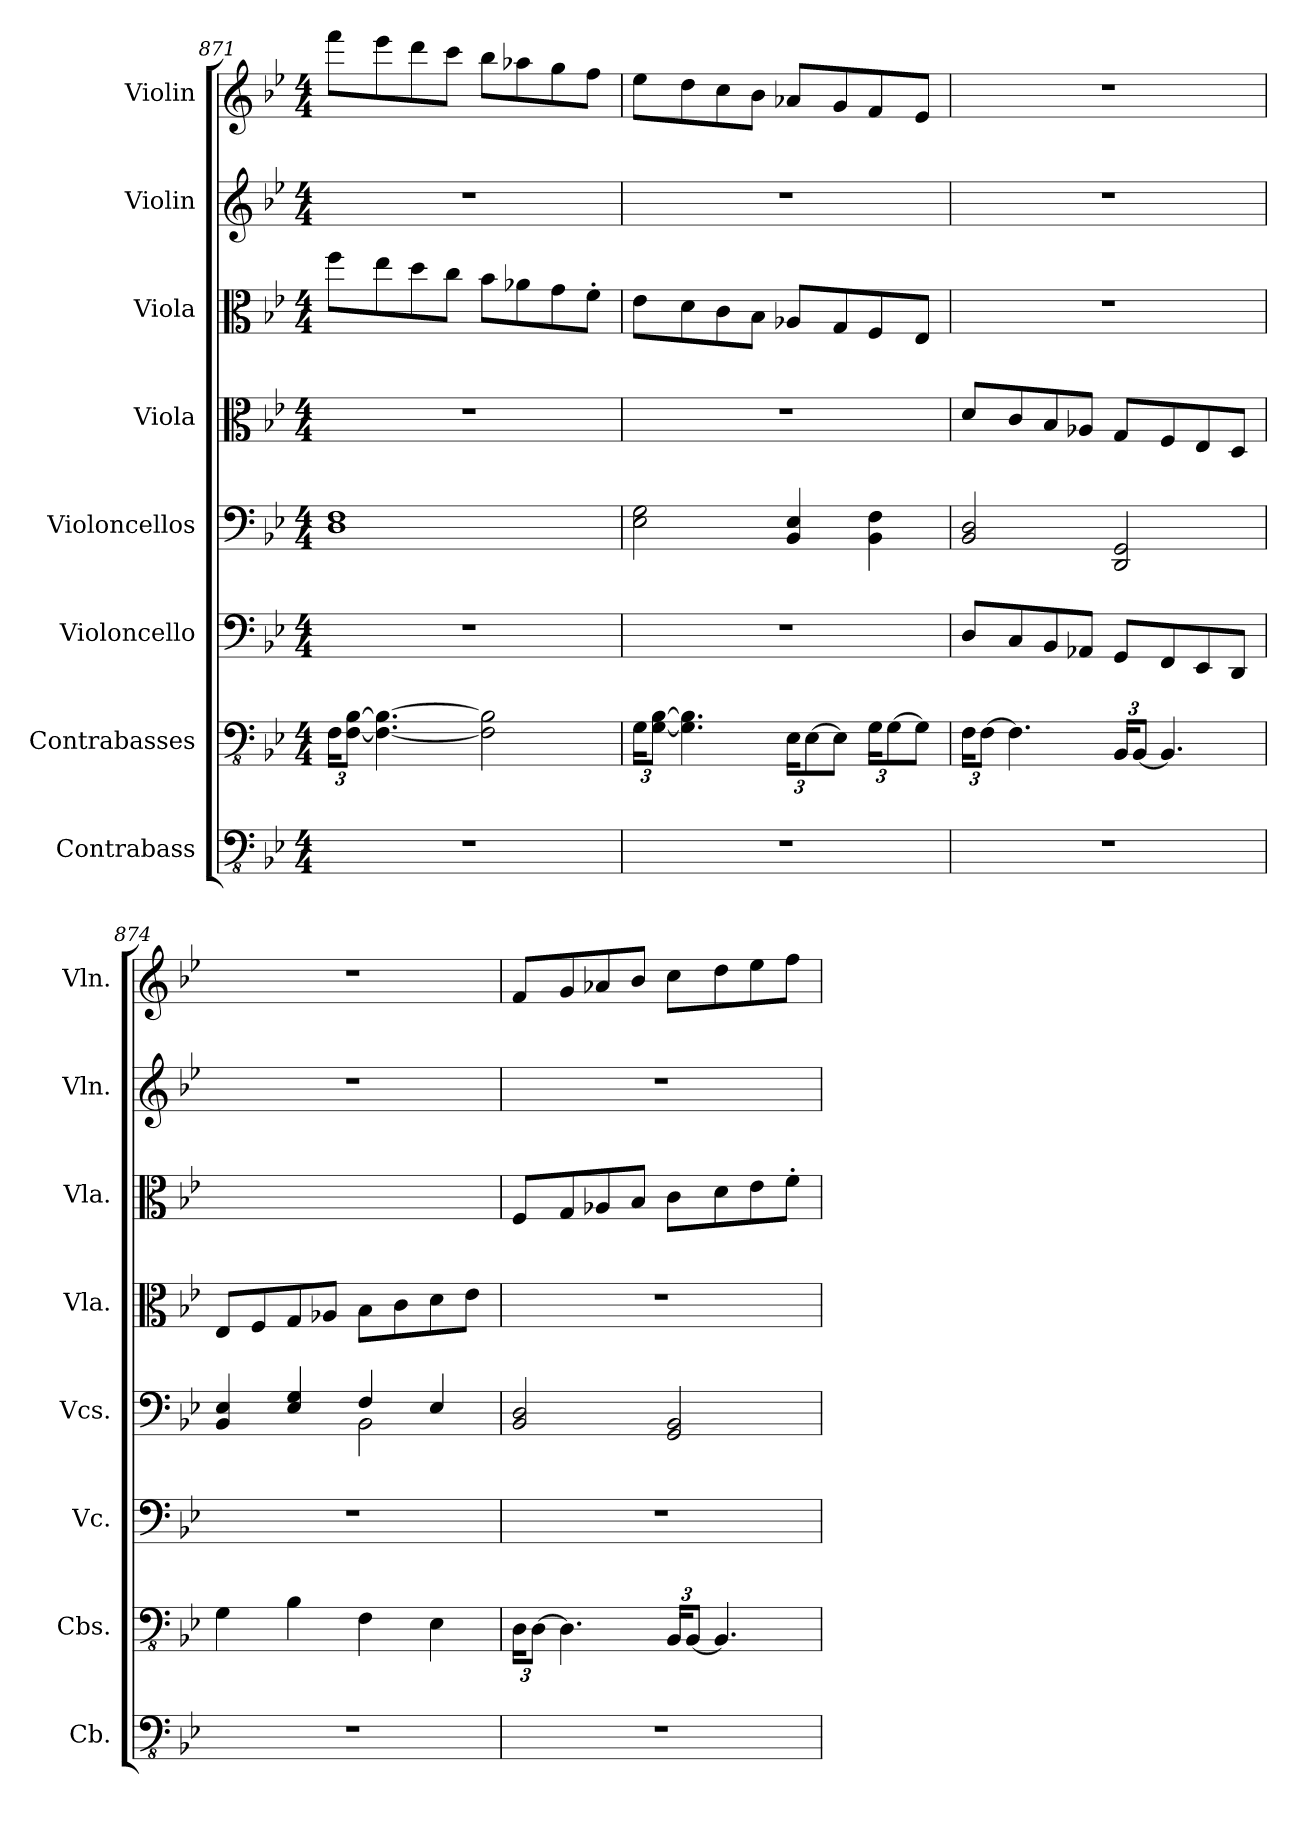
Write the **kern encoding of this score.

**kern	**kern	**kern	**kern	**kern	**kern	**kern	**kern
*part8	*part7	*part6	*part5	*part4	*part3	*part2	*part1
*staff8	*staff7	*staff6	*staff5	*staff4	*staff3	*staff2	*staff1
*I"Contrabass	*I"Contrabasses	*I"Violoncello	*I"Violoncellos	*I"Viola	*I"Viola	*I"Violin	*I"Violin
*I'Cb.	*I'Cbs.	*I'Vc.	*I'Vcs.	*I'Vla.	*I'Vla.	*I'Vln.	*I'Vln.
*clefFv4	*clefFv4	*clefF4	*clefF4	*clefC3	*clefC3	*clefG2	*clefG2
*ITrd7c12	*	*	*	*	*	*	*
*k[b-e-]	*k[b-e-]	*k[b-e-]	*k[b-e-]	*k[b-e-]	*k[b-e-]	*k[b-e-]	*k[b-e-]
*M4/4	*M4/4	*M4/4	*M4/4	*M4/4	*M4/4	*M4/4	*M4/4
*	*Xbrackettup	*	*	*	*	*	*
=871	=871	=871	=871	=871	=871	=871	=871
1r	24FF\KL	1r	1D 1F	1r	8ff\L	1r	8fff\L
.	[12FF\ [12BB-\J	.	.	.	.	.	.
.	4.FF\_ 4.BB-\_	.	.	.	8ee-\	.	8eee-\
.	.	.	.	.	8dd\	.	8ddd\
.	.	.	.	.	8cc\J	.	8ccc\J
.	2FF\] 2BB-\]	.	.	.	8b-\L	.	8bb-\L
.	.	.	.	.	8a-X\	.	8aa-X\
.	.	.	.	.	8g\	.	8gg\
.	.	.	.	.	8f'\J	.	8ff\J
!!LO:PB:g=z
=872	=872	=872	=872	=872	=872	=872	=872
1r	24GG\KL	1r	2E-\ 2G\	1r	8e-\L	1r	8ee-\L
.	[12GG\ [12BB-\J	.	.	.	.	.	.
.	4.GG\] 4.BB-\]	.	.	.	8d\	.	8dd\
.	.	.	.	.	8c\	.	8cc\
.	.	.	.	.	8B-\J	.	8b-\J
.	24EE-\KL	.	4BB-/ 4E-/	.	8A-X/L	.	8a-X/L
.	[12EE-\	.	.	.	.	.	.
.	8EE-\J]	.	.	.	8G/	.	8g/
.	24GG\KL	.	4BB-\ 4F\	.	8F/	.	8f/
.	[12GG\	.	.	.	.	.	.
.	8GG\J]	.	.	.	8E-/J	.	8e-/J
=873	=873	=873	=873	=873	=873	=873	=873
1r	24FF\KL	8D/L	2BB-/ 2D/	8d/L	1r	1r	1r
.	[12FF\J	.	.	.	.	.	.
.	4.FF\]	8C/	.	8c/	.	.	.
.	.	8BB-/	.	8B-/	.	.	.
.	.	8AA-X/J	.	8A-X/J	.	.	.
.	24BBB-/KL	8GG/L	2DD/ 2GG/	8G/L	.	.	.
.	[12BBB-/J	.	.	.	.	.	.
.	4.BBB-/]	8FF/	.	8F/	.	.	.
.	.	8EE-/	.	8E-/	.	.	.
.	.	8DD/J	.	8D/J	.	.	.
=874	=874	=874	=874	=874	=874	=874	=874
*	*	*	*^	*	*	*	*
1r	4GG\	1r	4BB-/ 4E-/	2ryy	8E-/L	1ryy	1r	1r
.	.	.	.	.	8F/	.	.	.
.	4BB-\	.	4E-/ 4G/	.	8G/	.	.	.
.	.	.	.	.	8A-X/J	.	.	.
.	4FF\	.	4F/	2BB-\	8B-\L	.	.	.
.	.	.	.	.	8c\	.	.	.
.	4EE-\	.	4E-/	.	8d\	.	.	.
.	.	.	.	.	8e-\J	.	.	.
*	*	*	*v	*v	*	*	*	*
!!LO:PB:g=z
=875	=875	=875	=875	=875	=875	=875	=875
1r	24DD\KL	1r	2BB-/ 2D/	1r	8F/L	1r	8f/L
.	[12DD\J	.	.	.	.	.	.
.	4.DD\]	.	.	.	8G/	.	8g/
.	.	.	.	.	8A-X/	.	8a-X/
.	.	.	.	.	8B-/J	.	8b-/J
.	24BBB-/KL	.	2GG/ 2BB-/	.	8c\L	.	8cc\L
.	[12BBB-/J	.	.	.	.	.	.
.	4.BBB-/]	.	.	.	8d\	.	8dd\
.	.	.	.	.	8e-\	.	8ee-\
.	.	.	.	.	8f'\J	.	8ff\J
=	=	=	=	=	=	=	=
*-	*-	*-	*-	*-	*-	*-	*-
